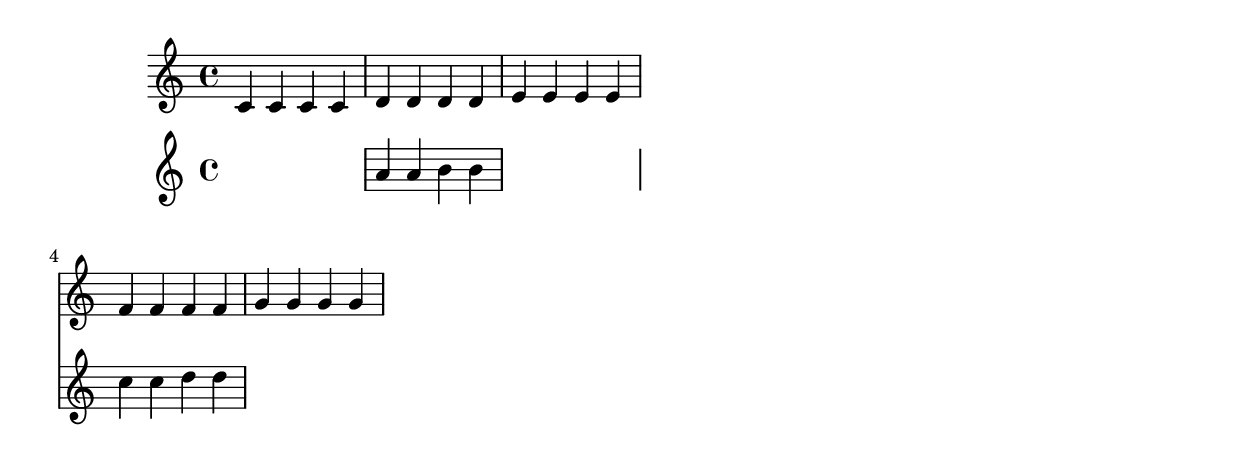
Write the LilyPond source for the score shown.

\version "2.18.2"

<<
  \new Staff {
    c'4 c' c' c'
    d' d' d' d'
    e' e' e' e'
    \break
    f' f' f' f'
    g' g' g' g'
  }
  \new Staff {
    \stopStaff s1 \startStaff
    a'4 a' b' b'
    \stopStaff s1 \startStaff
    c''4 c'' d'' d''
  }
>>
\layout { ragged-right = ##t }
